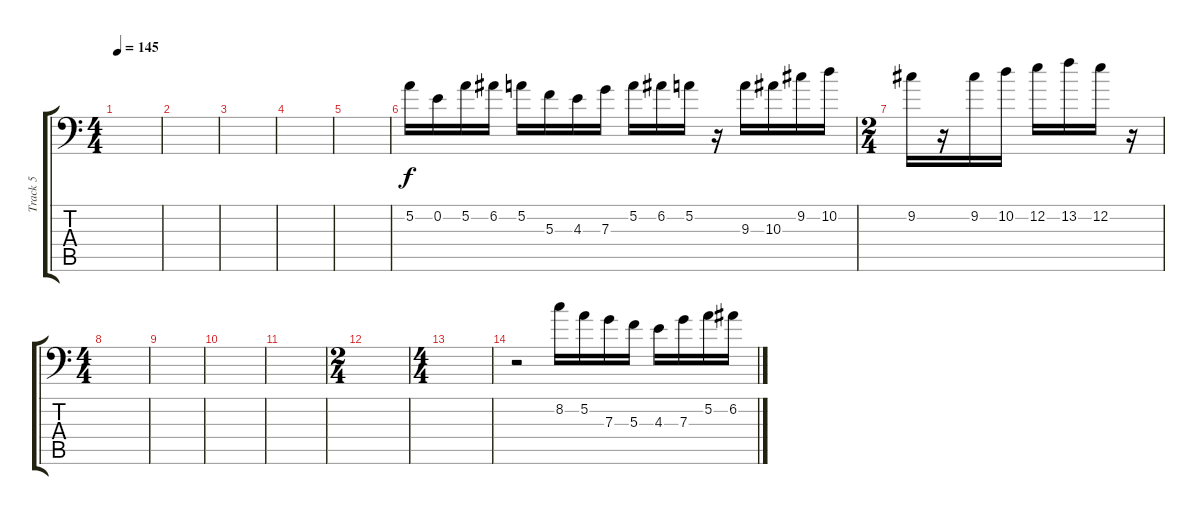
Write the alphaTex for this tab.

\track ("Track 5" "Track 5") {instrument distortionguitar}
\staff {score tabs}
\tuning (A3 E3 C3 G2 D2 G1) {hide}
\ts (4 4)
\tempo 145
\clef f4
\ks c
|
|
|
|
|
5.2.16 0.2.16 5.2.16 6.2.16 5.2.16 5.3.16 4.3.16 7.3.16 5.2.16 6.2.16 5.2.16 r.16 9.3.16 10.3.16 9.2.16 10.2.16 |
\ts (2 4)
9.2.16 r.16 9.2.16 10.2.16 12.2.16 13.2.16 12.2.16 r.16 |
\ts (4 4)
|
|
|
|
\ts (2 4)
|
\ts (4 4)
|
r.2 8.2.16 5.2.16 7.3.16 5.3.16 4.3.16 7.3.16 5.2.16 6.2.16
